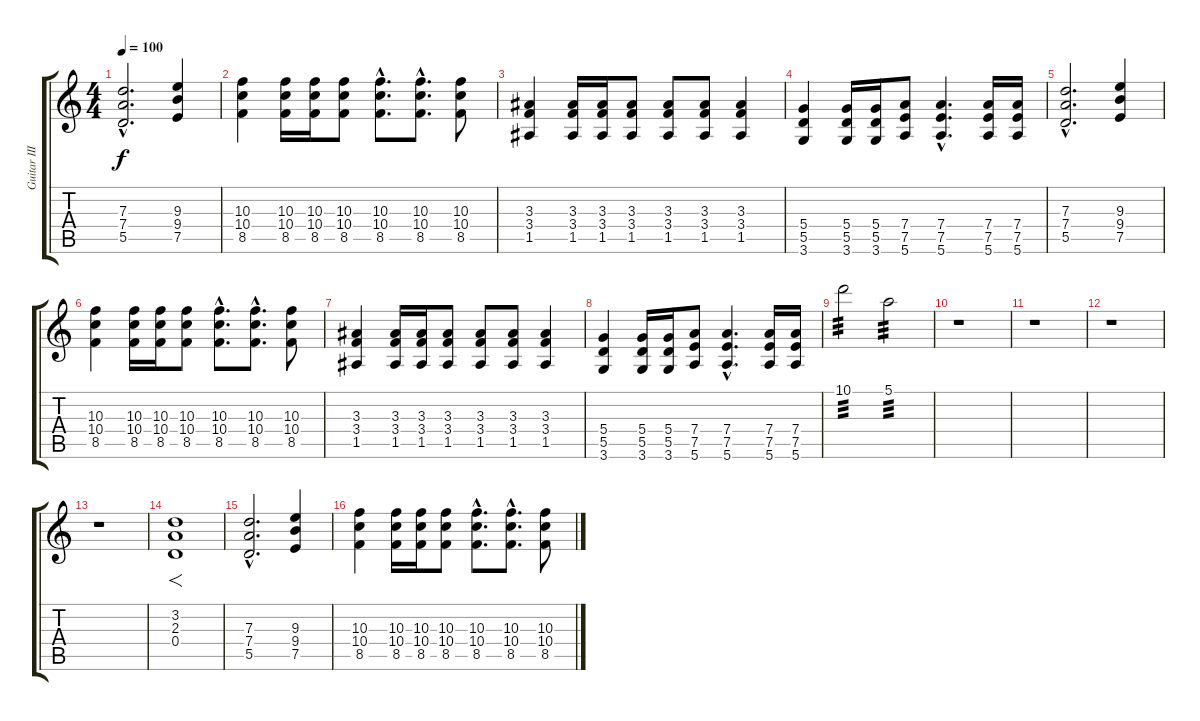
\track ("Guitar III - Rhythm" "Guitar III") {instrument overdrivenguitar}
\staff {score tabs}
\tuning (E4 B3 G3 D3 A2 E2) {hide}
\ts (4 4)
\tempo 100
\clef g2
\ks c
(7.3{hac} 7.4{hac} 5.5{hac}).2{d dy f} (9.3 9.4 7.5).4 |
(10.3 10.4 8.5).4 (10.3 10.4 8.5).16 (10.3 10.4 8.5).16 (10.3 10.4 8.5).8 (10.3{hac} 10.4{hac} 8.5{hac}).8{d} (10.3{hac} 10.4{hac} 8.5{hac}).8{d} (10.3 10.4 8.5).8 |
(3.3 3.4 1.5).4 (3.3 3.4 1.5).16 (3.3 3.4 1.5).16 (3.3 3.4 1.5).8 (3.3 3.4 1.5).8 (3.3 3.4 1.5).8 (3.3 3.4 1.5).4 |
(5.4 5.5 3.6).4 (5.4 5.5 3.6).16 (5.4 5.5 3.6).16 (7.4 7.5 5.6).8 (7.4{hac} 7.5{hac} 5.6{hac}).4{d} (7.4 7.5 5.6).16 (7.4 7.5 5.6).16 |
(7.3{hac} 7.4{hac} 5.5{hac}).2{d} (9.3 9.4 7.5).4 |
(10.3 10.4 8.5).4 (10.3 10.4 8.5).16 (10.3 10.4 8.5).16 (10.3 10.4 8.5).8 (10.3{hac} 10.4{hac} 8.5{hac}).8{d} (10.3{hac} 10.4{hac} 8.5{hac}).8{d} (10.3 10.4 8.5).8 |
(3.3 3.4 1.5).4 (3.3 3.4 1.5).16 (3.3 3.4 1.5).16 (3.3 3.4 1.5).8 (3.3 3.4 1.5).8 (3.3 3.4 1.5).8 (3.3 3.4 1.5).4 |
(5.4 5.5 3.6).4 (5.4 5.5 3.6).16 (5.4 5.5 3.6).16 (7.4 7.5 5.6).8 (7.4{hac} 7.5{hac} 5.6{hac}).4{d} (7.4 7.5 5.6).16 (7.4 7.5 5.6).16 |
10.1.2{tp 3} 5.1.2{tp 3} |
r.1 |
r.1 |
r.1 |
r.1 |
(3.2 2.3 0.4).1{f} |
(7.3{hac} 7.4{hac} 5.5{hac}).2{d} (9.3 9.4 7.5).4 |
(10.3 10.4 8.5).4 (10.3 10.4 8.5).16 (10.3 10.4 8.5).16 (10.3 10.4 8.5).8 (10.3{hac} 10.4{hac} 8.5{hac}).8{d} (10.3{hac} 10.4{hac} 8.5{hac}).8{d} (10.3 10.4 8.5).8
